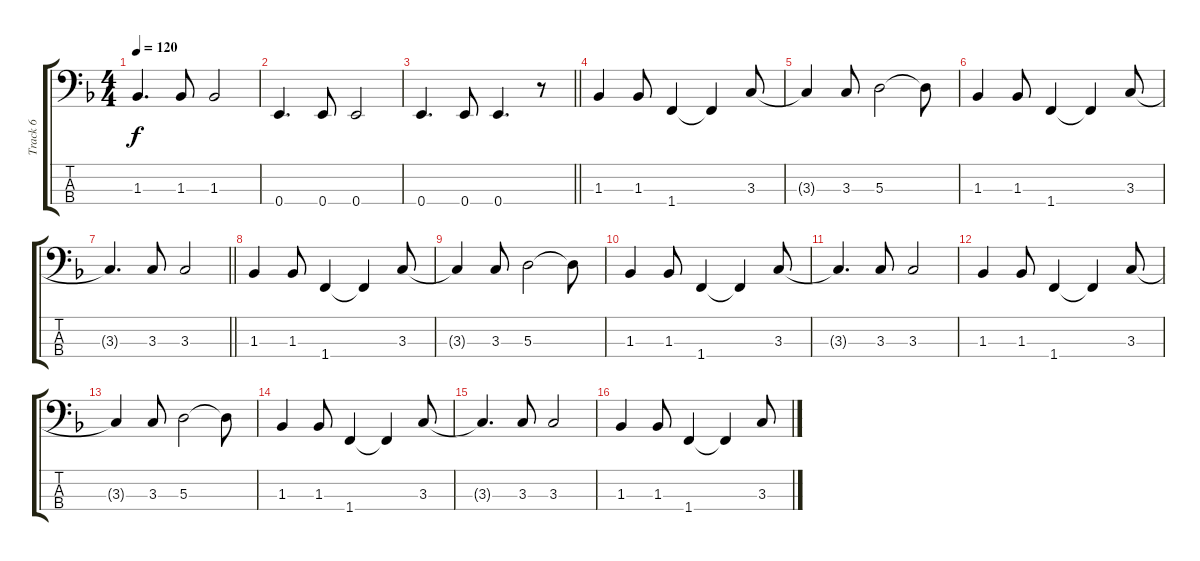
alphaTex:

\track ("Track 6" "Track 6") {instrument electricbassfinger}
\staff {score tabs}
\tuning (G2 D2 A1 E1) {hide}
\ts (4 4)
\tempo 120
\clef f4
\ks f
1.3.4{d dy f} 1.3.8 1.3.2 |
0.4.4{d} 0.4.8 0.4.2 |
\barLineRight lightlight
0.4.4{d} 0.4.8 0.4.4{d} r.8 |
1.3.4 1.3.8 1.4.4 1.4{t}.4 3.3.8 |
3.3{t}.4 3.3.8 5.3.2 5.3{t}.8 |
1.3.4 1.3.8 1.4.4 1.4{t}.4 3.3.8 |
\barLineRight lightlight
3.3{t}.4{d} 3.3.8 3.3.2 |
1.3.4 1.3.8 1.4.4 1.4{t}.4 3.3.8 |
3.3{t}.4 3.3.8 5.3.2 5.3{t}.8 |
1.3.4 1.3.8 1.4.4 1.4{t}.4 3.3.8 |
3.3{t}.4{d} 3.3.8 3.3.2 |
1.3.4 1.3.8 1.4.4 1.4{t}.4 3.3.8 |
3.3{t}.4 3.3.8 5.3.2 5.3{t}.8 |
1.3.4 1.3.8 1.4.4 1.4{t}.4 3.3.8 |
3.3{t}.4{d} 3.3.8 3.3.2 |
1.3.4 1.3.8 1.4.4 1.4{t}.4 3.3.8
